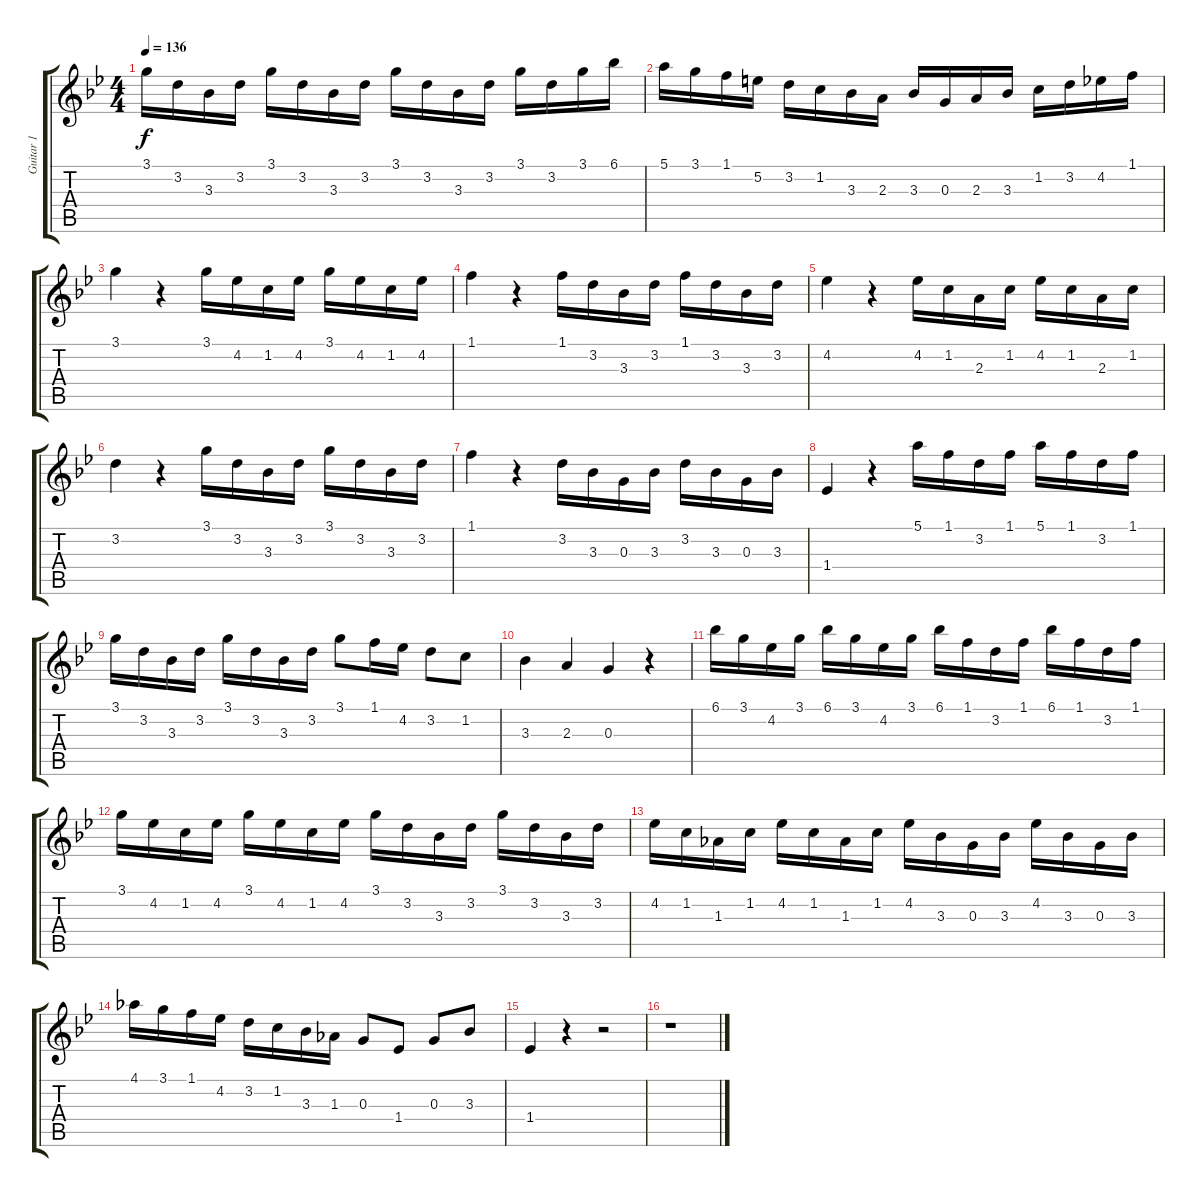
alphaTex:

\track ("Guitar 1" "Guitar 1") {instrument electricguitarclean}
\staff {score tabs}
\tuning (E4 B3 G3 D3 A2 E2) {hide}
\ts (4 4)
\tempo 136
\clef g2
\ks bb
3.1.16{dy f} 3.2.16 3.3.16 3.2.16 3.1.16 3.2.16 3.3.16 3.2.16 3.1.16 3.2.16 3.3.16 3.2.16 3.1.16 3.2.16 3.1.16 6.1.16 |
5.1.16 3.1.16 1.1.16 5.2.16 3.2.16 1.2.16 3.3.16 2.3.16 3.3.16 0.3.16 2.3.16 3.3.16 1.2.16 3.2.16 4.2.16 1.1.16 |
3.1.4 r.4 3.1.16 4.2.16 1.2.16 4.2.16 3.1.16 4.2.16 1.2.16 4.2.16 |
1.1.4 r.4 1.1.16 3.2.16 3.3.16 3.2.16 1.1.16 3.2.16 3.3.16 3.2.16 |
4.2.4 r.4 4.2.16 1.2.16 2.3.16 1.2.16 4.2.16 1.2.16 2.3.16 1.2.16 |
3.2.4 r.4 3.1.16 3.2.16 3.3.16 3.2.16 3.1.16 3.2.16 3.3.16 3.2.16 |
1.1.4 r.4 3.2.16 3.3.16 0.3.16 3.3.16 3.2.16 3.3.16 0.3.16 3.3.16 |
1.4.4 r.4 5.1.16 1.1.16 3.2.16 1.1.16 5.1.16 1.1.16 3.2.16 1.1.16 |
3.1.16 3.2.16 3.3.16 3.2.16 3.1.16 3.2.16 3.3.16 3.2.16 3.1.8 1.1.16 4.2.16 3.2.8 1.2.8 |
3.3.4 2.3.4 0.3.4 r.4 |
6.1.16 3.1.16 4.2.16 3.1.16 6.1.16 3.1.16 4.2.16 3.1.16 6.1.16 1.1.16 3.2.16 1.1.16 6.1.16 1.1.16 3.2.16 1.1.16 |
3.1.16 4.2.16 1.2.16 4.2.16 3.1.16 4.2.16 1.2.16 4.2.16 3.1.16 3.2.16 3.3.16 3.2.16 3.1.16 3.2.16 3.3.16 3.2.16 |
4.2.16 1.2.16 1.3.16 1.2.16 4.2.16 1.2.16 1.3.16 1.2.16 4.2.16 3.3.16 0.3.16 3.3.16 4.2.16 3.3.16 0.3.16 3.3.16 |
4.1.16 3.1.16 1.1.16 4.2.16 3.2.16 1.2.16 3.3.16 1.3.16 0.3.8 1.4.8 0.3.8 3.3.8 |
1.4.4 r.4 r.2 |
r.1
